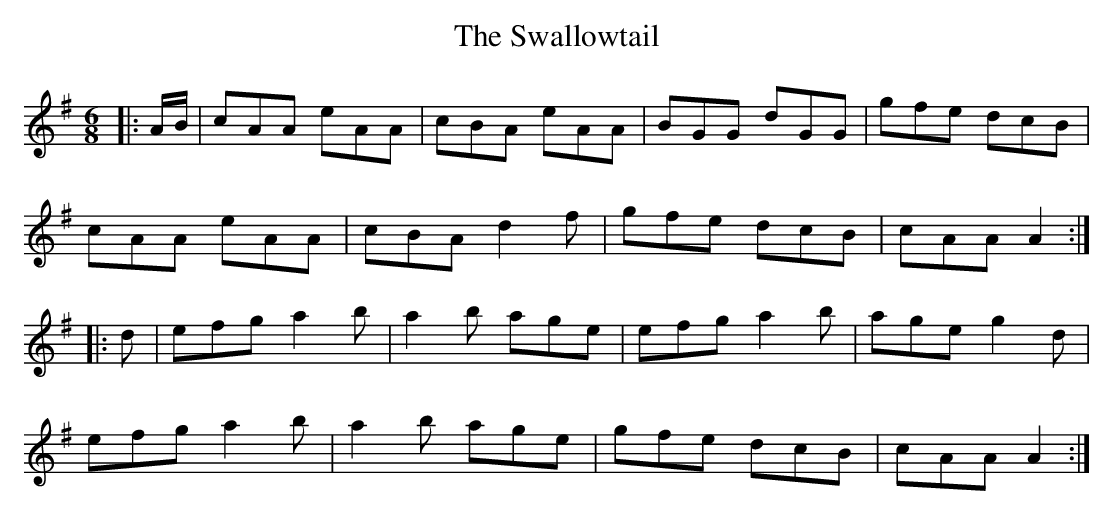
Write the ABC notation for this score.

X:1
T: The Swallowtail
M: 6/8
L: 1/8
K: Gmaj
|:A/B/|cAA eAA|cBA eAA|BGG dGG|gfe dcB|
cAA eAA|cBA d2 f|gfe dcB|cAA A2:|
|:d|efg a2 b|a2 b age|efg a2 b|age g2 d|
efg a2 b|a2 b age|gfe dcB|cAA A2:|
